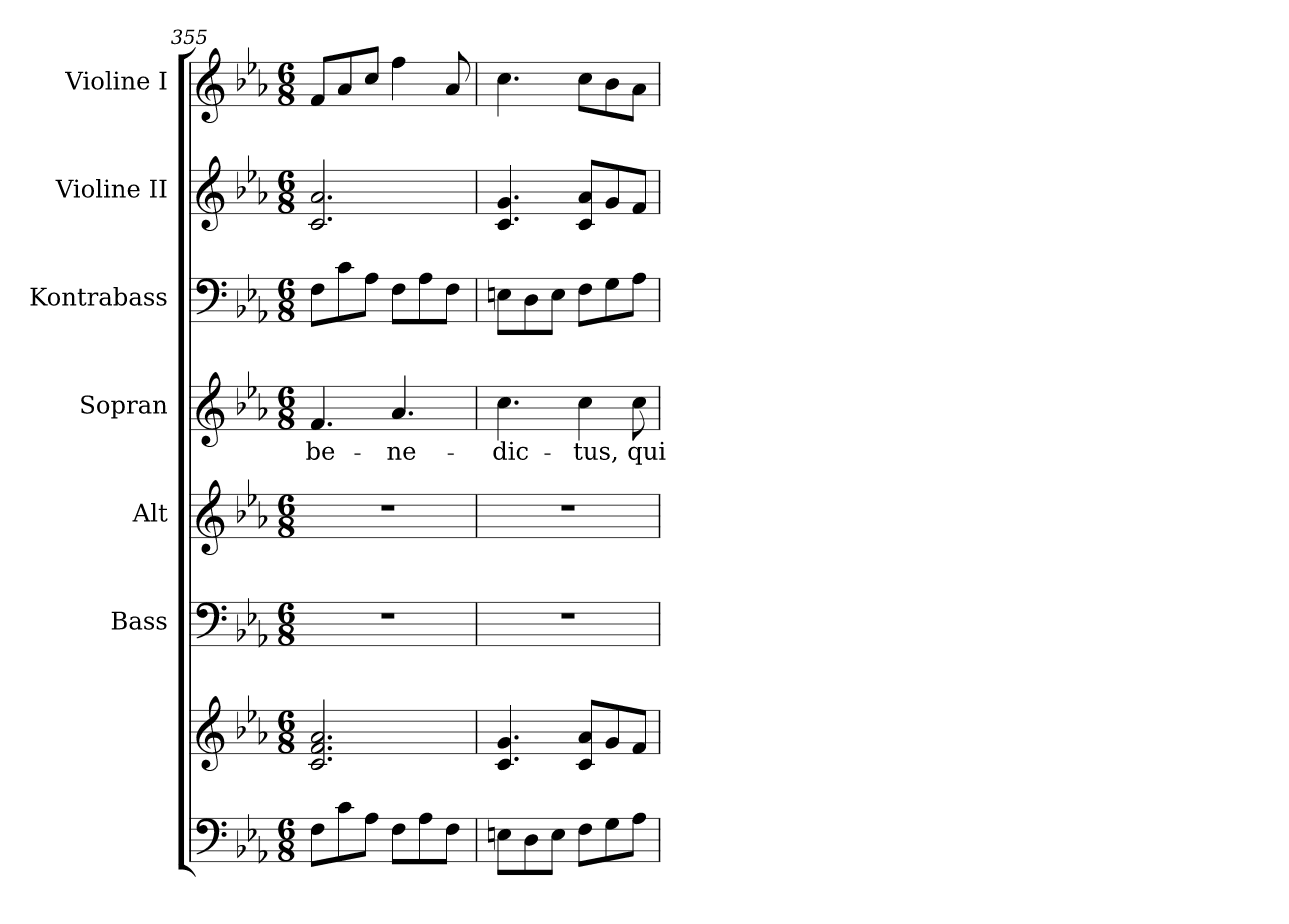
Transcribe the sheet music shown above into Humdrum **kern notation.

**kern	**kern	**kern	**kern	**kern	**text	**kern	**kern	**kern
*part7	*part7	*part6	*part5	*part4	*part4	*part3	*part2	*part1
*staff8	*staff7	*staff6	*staff5	*staff4	*staff4	*staff3	*staff2	*staff1
*	*	*I"Bass	*I"Alt	*I"Sopran	*	*I"Kontrabass	*I"Violine II	*I"Violine I
*	*	*I'B.	*I'A.	*I'S.	*	*I'Kb.	*I'Vl. II	*I'Vl. I
*clefF4	*clefG2	*clefF4	*clefG2	*clefG2	*	*clefF4	*clefG2	*clefG2
*	*	*	*	*	*	*ITrd7c12	*	*
*k[b-e-a-]	*k[b-e-a-]	*k[b-e-a-]	*k[b-e-a-]	*k[b-e-a-]	*	*k[b-e-a-]	*k[b-e-a-]	*k[b-e-a-]
*E-:	*E-:	*E-:	*E-:	*E-:	*	*E-:	*E-:	*E-:
*M6/8	*M6/8	*M6/8	*M6/8	*M6/8	*	*M6/8	*M6/8	*M6/8
=355	=355	=355	=355	=355	=355	=355	=355	=355
!	!	!	!	!	!LO:LY:b	!	!	!
8F\L	2.c/ 2.f/ 2.a-/	2.r	2.r	4.f/	be-	8FF\L	2.c/ 2.a-/	8f/L
8c\	.	.	.	.	.	8C\	.	8a-/
8A-\J	.	.	.	.	.	8AA-\J	.	8cc/J
!	!	!	!	!	!LO:LY:b	!	!	!
8F\L	.	.	.	4.a-/	-ne-	8FF\L	.	4ff\
8A-\	.	.	.	.	.	8AA-\	.	.
8F\J	.	.	.	.	.	8FF\J	.	8a-/
=356	=356	=356	=356	=356	=356	=356	=356	=356
!	!	!	!	!	!LO:LY:b	!	!	!
8En\L	4.c/ 4.g/	2.r	2.r	4.cc\	-dic-	8EEn\L	4.c/ 4.g/	4.cc\
8D\	.	.	.	.	.	8DD\	.	.
8E\J	.	.	.	.	.	8EE\J	.	.
!	!	!	!	!	!LO:LY:b	!	!	!
8F\L	8c/ 8a-/L	.	.	4cc\	-tus,	8FF\L	8c/ 8a-/L	8cc\L
8G\	8g/	.	.	.	.	8GG\	8g/	8b-\
!	!	!	!	!	!LO:LY:b	!	!	!
8A-\J	8f/J	.	.	8cc\	qui	8AA-\J	8f/J	8a-\J
=	=	=	=	=	=	=	=	=
*-	*-	*-	*-	*-	*-	*-	*-	*-
